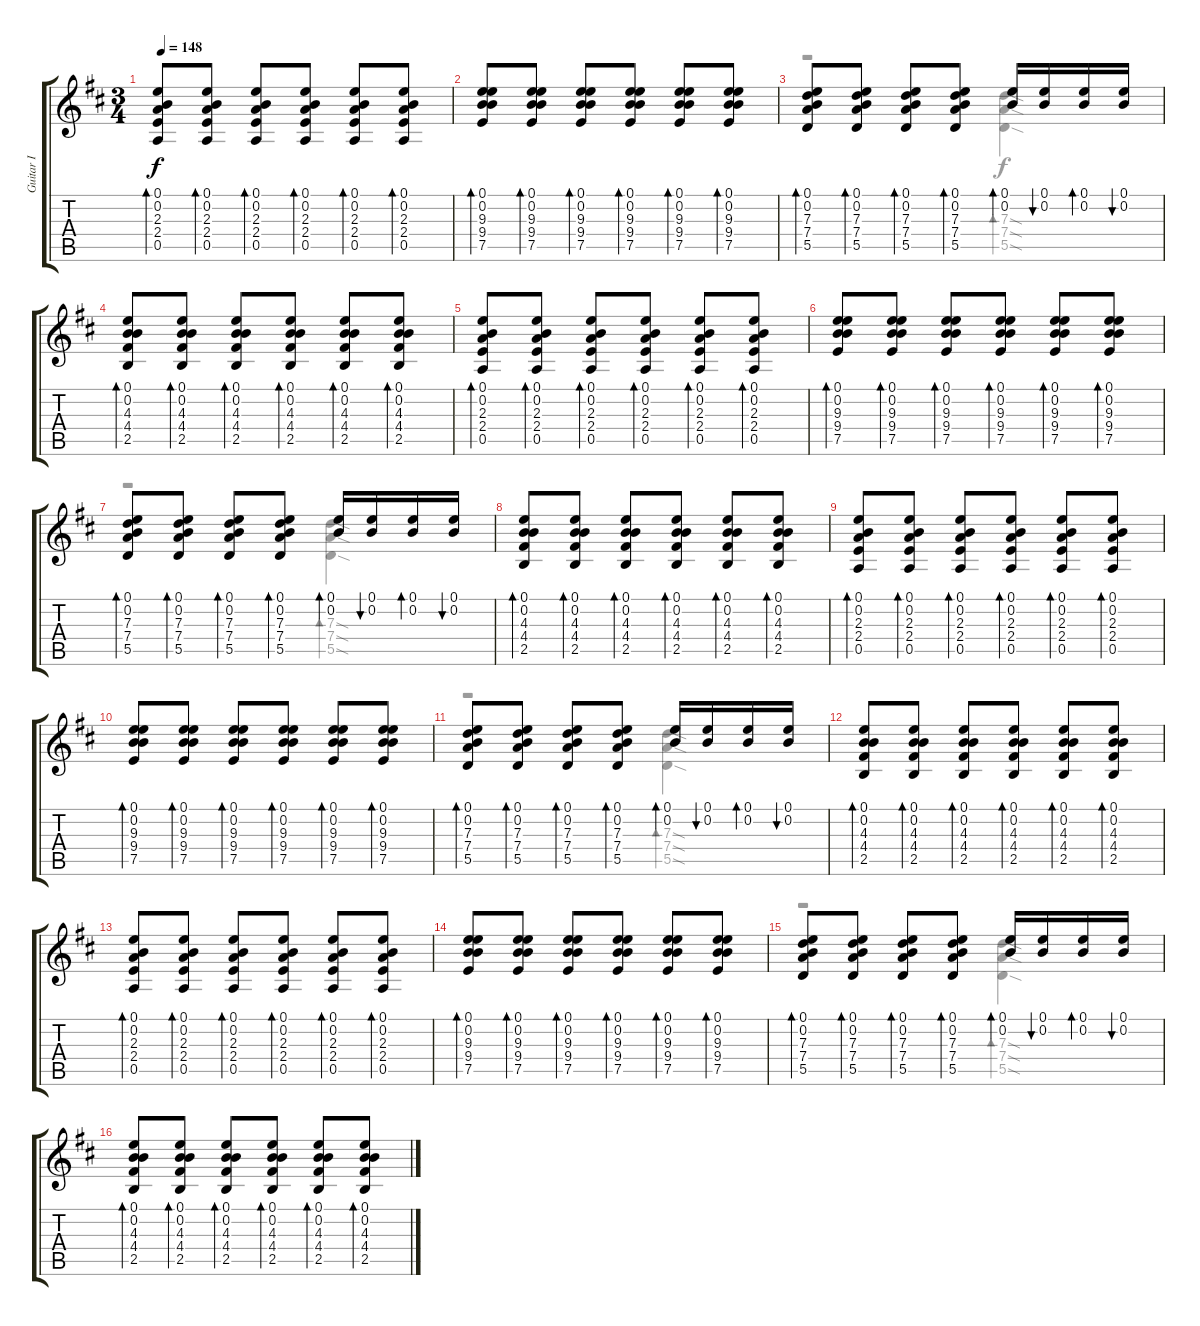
\track ("Guitar I" "Guitar I") {instrument overdrivenguitar}
\staff {score tabs}
\tuning (E4 B3 G3 D3 A2 E2) {hide}
\voice
\ts (3 4)
\tempo 148
\clef g2
\ks bminor
(0.1 0.2 2.3 2.4 0.5).8{bd 60 dy f} (0.1 0.2 2.3 2.4 0.5).8{bd 60} (0.1 0.2 2.3 2.4 0.5).8{bd 60} (0.1 0.2 2.3 2.4 0.5).8{bd 60} (0.1 0.2 2.3 2.4 0.5).8{bd 60} (0.1 0.2 2.3 2.4 0.5).8{bd 60} |
(0.1 0.2 9.3 9.4 7.5).8{bd 60} (0.1 0.2 9.3 9.4 7.5).8{bd 60} (0.1 0.2 9.3 9.4 7.5).8{bd 60} (0.1 0.2 9.3 9.4 7.5).8{bd 60} (0.1 0.2 9.3 9.4 7.5).8{bd 60} (0.1 0.2 9.3 9.4 7.5).8{bd 60} |
(0.1 0.2 7.3 7.4 5.5).8{bd 60} (0.1 0.2 7.3 7.4 5.5).8{bd 60} (0.1 0.2 7.3 7.4 5.5).8{bd 60} (0.1 0.2 7.3 7.4 5.5).8{bd 60} (0.1 0.2).16{bd 60} (0.1 0.2).16{bu 60} (0.1 0.2).16{bd 60} (0.1 0.2).16{bu 60} |
(0.1 0.2 4.3 4.4 2.5).8{bd 60} (0.1 0.2 4.3 4.4 2.5).8{bd 60} (0.1 0.2 4.3 4.4 2.5).8{bd 60} (0.1 0.2 4.3 4.4 2.5).8{bd 60} (0.1 0.2 4.3 4.4 2.5).8{bd 60} (0.1 0.2 4.3 4.4 2.5).8{bd 60} |
(0.1 0.2 2.3 2.4 0.5).8{bd 60} (0.1 0.2 2.3 2.4 0.5).8{bd 60} (0.1 0.2 2.3 2.4 0.5).8{bd 60} (0.1 0.2 2.3 2.4 0.5).8{bd 60} (0.1 0.2 2.3 2.4 0.5).8{bd 60} (0.1 0.2 2.3 2.4 0.5).8{bd 60} |
(0.1 0.2 9.3 9.4 7.5).8{bd 60} (0.1 0.2 9.3 9.4 7.5).8{bd 60} (0.1 0.2 9.3 9.4 7.5).8{bd 60} (0.1 0.2 9.3 9.4 7.5).8{bd 60} (0.1 0.2 9.3 9.4 7.5).8{bd 60} (0.1 0.2 9.3 9.4 7.5).8{bd 60} |
(0.1 0.2 7.3 7.4 5.5).8{bd 60} (0.1 0.2 7.3 7.4 5.5).8{bd 60} (0.1 0.2 7.3 7.4 5.5).8{bd 60} (0.1 0.2 7.3 7.4 5.5).8{bd 60} (0.1 0.2).16{bd 60} (0.1 0.2).16{bu 60} (0.1 0.2).16{bd 60} (0.1 0.2).16{bu 60} |
(0.1 0.2 4.3 4.4 2.5).8{bd 60} (0.1 0.2 4.3 4.4 2.5).8{bd 60} (0.1 0.2 4.3 4.4 2.5).8{bd 60} (0.1 0.2 4.3 4.4 2.5).8{bd 60} (0.1 0.2 4.3 4.4 2.5).8{bd 60} (0.1 0.2 4.3 4.4 2.5).8{bd 60} |
(0.1 0.2 2.3 2.4 0.5).8{bd 60} (0.1 0.2 2.3 2.4 0.5).8{bd 60} (0.1 0.2 2.3 2.4 0.5).8{bd 60} (0.1 0.2 2.3 2.4 0.5).8{bd 60} (0.1 0.2 2.3 2.4 0.5).8{bd 60} (0.1 0.2 2.3 2.4 0.5).8{bd 60} |
(0.1 0.2 9.3 9.4 7.5).8{bd 60} (0.1 0.2 9.3 9.4 7.5).8{bd 60} (0.1 0.2 9.3 9.4 7.5).8{bd 60} (0.1 0.2 9.3 9.4 7.5).8{bd 60} (0.1 0.2 9.3 9.4 7.5).8{bd 60} (0.1 0.2 9.3 9.4 7.5).8{bd 60} |
(0.1 0.2 7.3 7.4 5.5).8{bd 60} (0.1 0.2 7.3 7.4 5.5).8{bd 60} (0.1 0.2 7.3 7.4 5.5).8{bd 60} (0.1 0.2 7.3 7.4 5.5).8{bd 60} (0.1 0.2).16{bd 60} (0.1 0.2).16{bu 60} (0.1 0.2).16{bd 60} (0.1 0.2).16{bu 60} |
(0.1 0.2 4.3 4.4 2.5).8{bd 60} (0.1 0.2 4.3 4.4 2.5).8{bd 60} (0.1 0.2 4.3 4.4 2.5).8{bd 60} (0.1 0.2 4.3 4.4 2.5).8{bd 60} (0.1 0.2 4.3 4.4 2.5).8{bd 60} (0.1 0.2 4.3 4.4 2.5).8{bd 60} |
(0.1 0.2 2.3 2.4 0.5).8{bd 60} (0.1 0.2 2.3 2.4 0.5).8{bd 60} (0.1 0.2 2.3 2.4 0.5).8{bd 60} (0.1 0.2 2.3 2.4 0.5).8{bd 60} (0.1 0.2 2.3 2.4 0.5).8{bd 60} (0.1 0.2 2.3 2.4 0.5).8{bd 60} |
(0.1 0.2 9.3 9.4 7.5).8{bd 60} (0.1 0.2 9.3 9.4 7.5).8{bd 60} (0.1 0.2 9.3 9.4 7.5).8{bd 60} (0.1 0.2 9.3 9.4 7.5).8{bd 60} (0.1 0.2 9.3 9.4 7.5).8{bd 60} (0.1 0.2 9.3 9.4 7.5).8{bd 60} |
(0.1 0.2 7.3 7.4 5.5).8{bd 60} (0.1 0.2 7.3 7.4 5.5).8{bd 60} (0.1 0.2 7.3 7.4 5.5).8{bd 60} (0.1 0.2 7.3 7.4 5.5).8{bd 60} (0.1 0.2).16{bd 60} (0.1 0.2).16{bu 60} (0.1 0.2).16{bd 60} (0.1 0.2).16{bu 60} |
(0.1 0.2 4.3 4.4 2.5).8{bd 60} (0.1 0.2 4.3 4.4 2.5).8{bd 60} (0.1 0.2 4.3 4.4 2.5).8{bd 60} (0.1 0.2 4.3 4.4 2.5).8{bd 60} (0.1 0.2 4.3 4.4 2.5).8{bd 60} (0.1 0.2 4.3 4.4 2.5).8{bd 60}
\voice
\clef g2
\ottava regular
\simile none
\ks bminor
|
|
r.2 (7.3{sod} 7.4{sod} 5.5{sod}).4{bd 60} |
|
|
|
r.2 (7.3{sod} 7.4{sod} 5.5{sod}).4{bd 60} |
|
|
|
r.2 (7.3{sod} 7.4{sod} 5.5{sod}).4{bd 60} |
|
|
|
r.2 (7.3{sod} 7.4{sod} 5.5{sod}).4{bd 60} |
